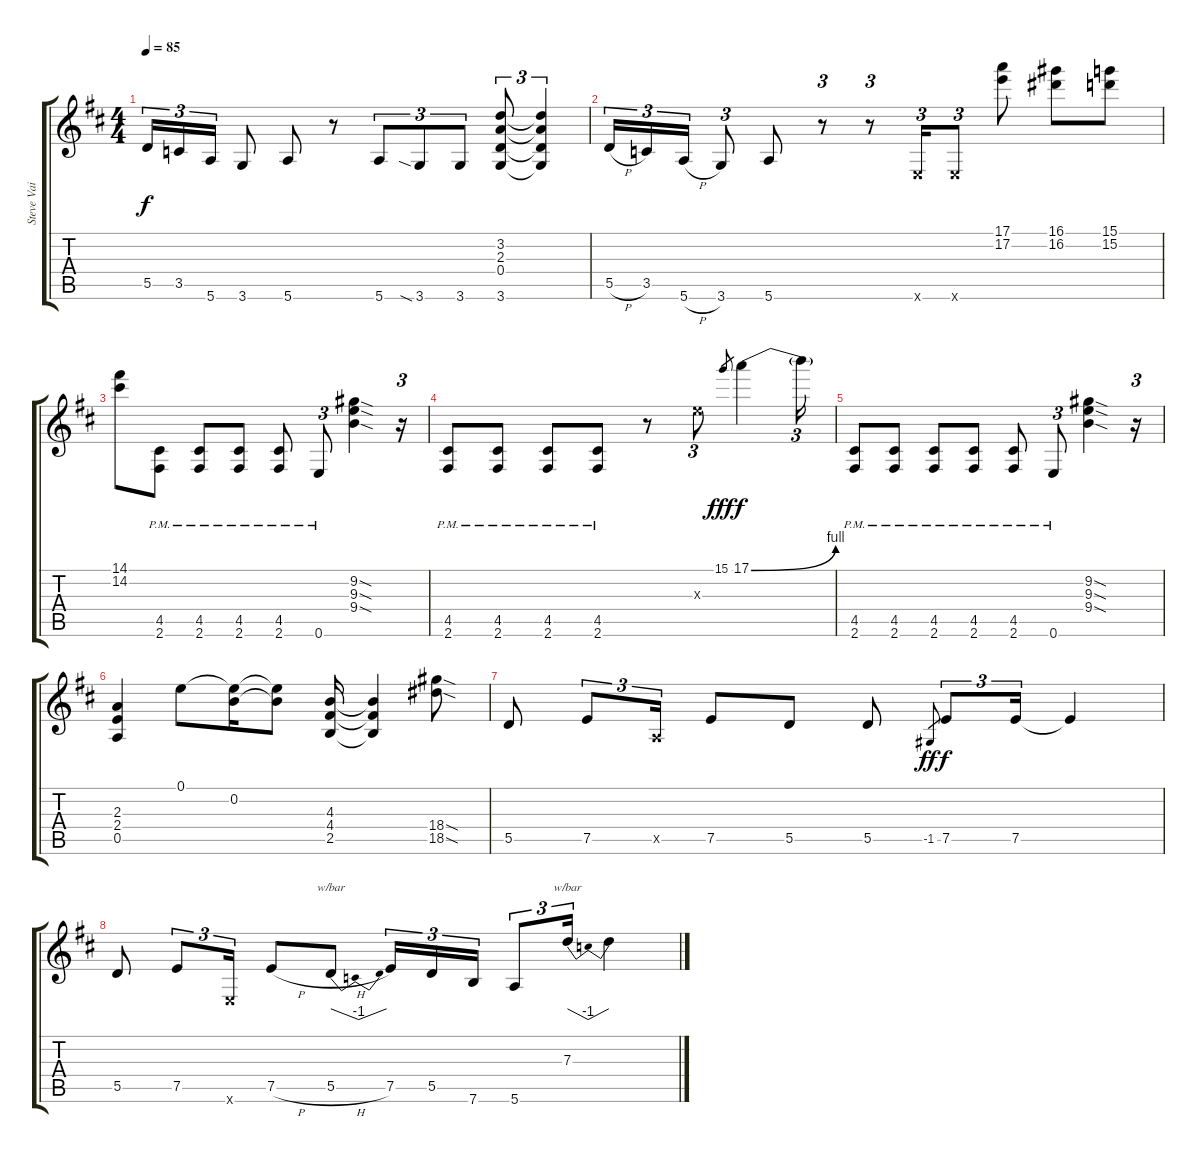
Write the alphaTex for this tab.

\track ("Steve Vai lead" "Steve Vai ") {instrument overdrivenguitar}
\staff {score tabs}
\tuning (E4 B3 G3 D3 A2 E2) {hide}
\ts (4 4)
\tempo 85
\clef g2
\ks d
5.5.16{tu (3 2) dy f} 3.5.16{tu (3 2)} 5.6.16{tu (3 2)} 3.6.8 5.6.8 r.8 5.6.8{tu (3 2)} 3.6{sia}.8{tu (3 2)} 3.6.8{tu (3 2)} (3.2 2.3 0.4 3.6).8{tu (3 2)} (3.2{t} 2.3{t} 0.4{t} 3.6{t}).4{tu (3 2)} |
5.5{h}.16{tu (3 2)} 3.5.16{tu (3 2)} 5.6{h}.16{tu (3 2)} 3.6.8{tu (3 2)} 5.6.8 r.8{tu (3 2)} r.8{tu (3 2)} 0.6{x}.16{tu (3 2)} 0.6{x}.8{tu (3 2)} (17.1 17.2).8 (16.1 16.2).8 (15.1 15.2).8 |
(14.1 14.2).8 (4.5{pm} 2.6{pm}).8 (4.5{pm} 2.6{pm}).8 (4.5{pm} 2.6{pm}).8 (4.5{pm} 2.6{pm}).8 0.6{pm}.8{tu (3 2)} (9.2{sod} 9.3{sod} 9.4{sod}).4 r.16{tu (3 2)} |
(4.5{pm} 2.6{pm}).8 (4.5{pm} 2.6{pm}).8 (4.5{pm} 2.6{pm}).8 (4.5{pm} 2.6{pm}).8 r.8 9.3{x}.8{tu (3 2)} 15.1.8{gr dy fff} 17.1{be (bend 0 0 60 4)}.4{dy f} 17.1{t}.16{tu (3 2)} |
(4.5{pm} 2.6{pm}).8 (4.5{pm} 2.6{pm}).8 (4.5{pm} 2.6{pm}).8 (4.5{pm} 2.6{pm}).8 (4.5{pm} 2.6{pm}).8 0.6{pm}.8{tu (3 2)} (9.2{sod} 9.3{sod} 9.4{sod}).4 r.16{tu (3 2)} |
(2.3 2.4 0.5).4 0.1.8 (0.1{t} 0.2).16 (0.1{t} 0.2{t}).8 (4.3 4.4 2.5).16 (4.3{t} 4.4{t} 2.5{t}).4 (18.4{sod} 18.5{sod}).8 |
5.5.8 7.5.8{tu (3 2)} 0.5{x}.16{tu (3 2)} 7.5.8 5.5.8 5.5.8 -1.5.8{gr dy ff} 7.5.8{tu (3 2) dy f} 7.5.16{tu (3 2)} 7.5{t}.4 |
5.5.8 7.5.8{tu (3 2)} 0.6{x}.16{tu (3 2)} 7.5{h}.8 5.5{h}.8{tbe (dip default 0 0 30 -4 60 0)} 7.5.16{tu (3 2)} 5.5.16{tu (3 2)} 7.6.16{tu (3 2)} 5.6.8{tu (3 2)} 7.3.16{tu (3 2) tbe (dip default 0 0 30 -4 60 0)} 7.3{t}.4
